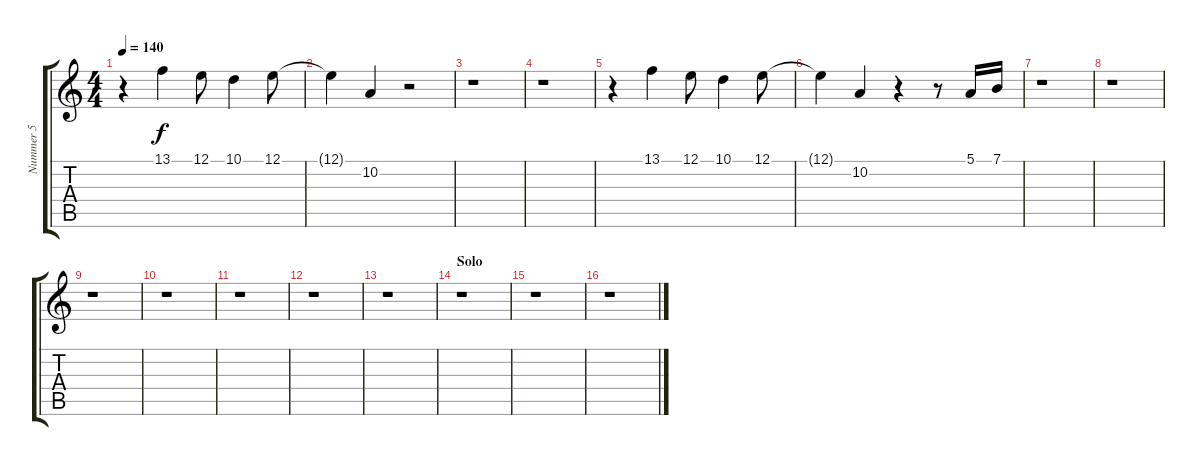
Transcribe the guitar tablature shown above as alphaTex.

\track ("Nummer 5" "Nummer 5") {instrument electricgrandpiano}
\staff {score tabs}
\tuning (E4 B3 G3 D3 A2 E2) {hide}
\ts (4 4)
\tempo 140
\clef g2
\ks c
r.4{dy f} 13.1.4 12.1.8 10.1.4 12.1.8 |
12.1{t}.4 10.2.4 r.2 |
r.1 |
r.1 |
r.4 13.1.4 12.1.8 10.1.4 12.1.8 |
12.1{t}.4 10.2.4 r.4 r.8 5.1.16 7.1.16 |
r.1 |
r.1 |
r.1 |
r.1 |
r.1 |
r.1 |
r.1 |
\section ("" "Solo")
r.1 |
r.1 |
r.1
